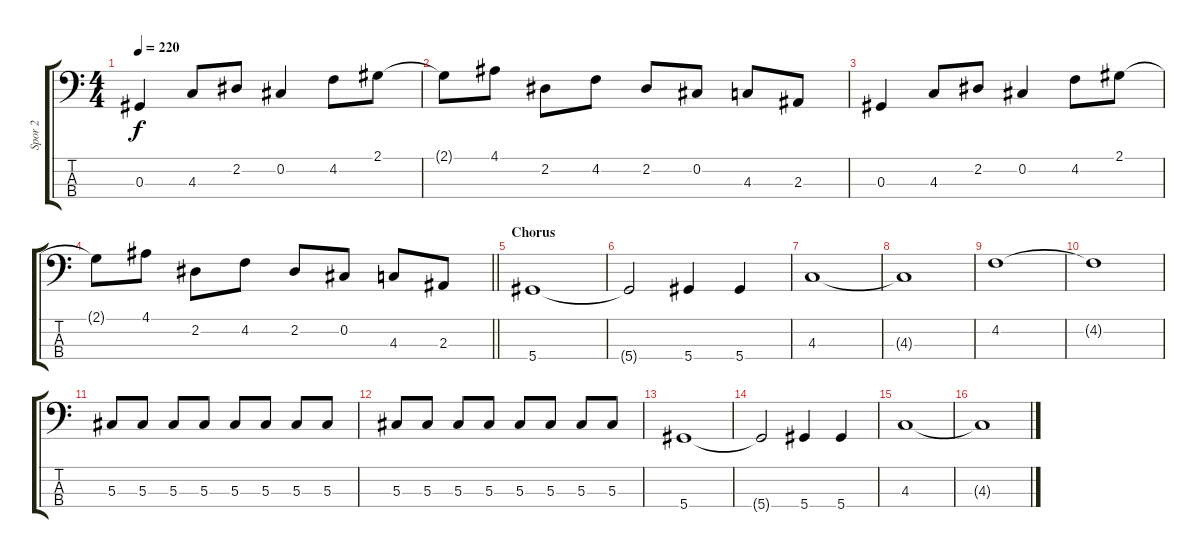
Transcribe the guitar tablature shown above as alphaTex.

\track ("Spor 2" "Spor 2") {instrument electricbasspick}
\staff {score tabs}
\tuning (Gb2 Db2 Ab1 Eb1) {hide}
\ts (4 4)
\tempo 220
\clef f4
\ks c
0.3.4{dy f} 4.3.8 2.2.8 0.2.4 4.2.8 2.1.8 |
2.1{t}.8 4.1.8 2.2.8 4.2.8 2.2.8 0.2.8 4.3.8 2.3.8 |
0.3.4 4.3.8 2.2.8 0.2.4 4.2.8 2.1.8 |
\barLineRight lightlight
2.1{t}.8 4.1.8 2.2.8 4.2.8 2.2.8 0.2.8 4.3.8 2.3.8 |
\section ("" "Chorus")
5.4.1 |
5.4{t}.2 5.4.4 5.4.4 |
4.3.1 |
4.3{t}.1 |
4.2.1 |
4.2{t}.1 |
5.3.8 5.3.8 5.3.8 5.3.8 5.3.8 5.3.8 5.3.8 5.3.8 |
5.3.8 5.3.8 5.3.8 5.3.8 5.3.8 5.3.8 5.3.8 5.3.8 |
5.4.1 |
5.4{t}.2 5.4.4 5.4.4 |
4.3.1 |
4.3{t}.1
